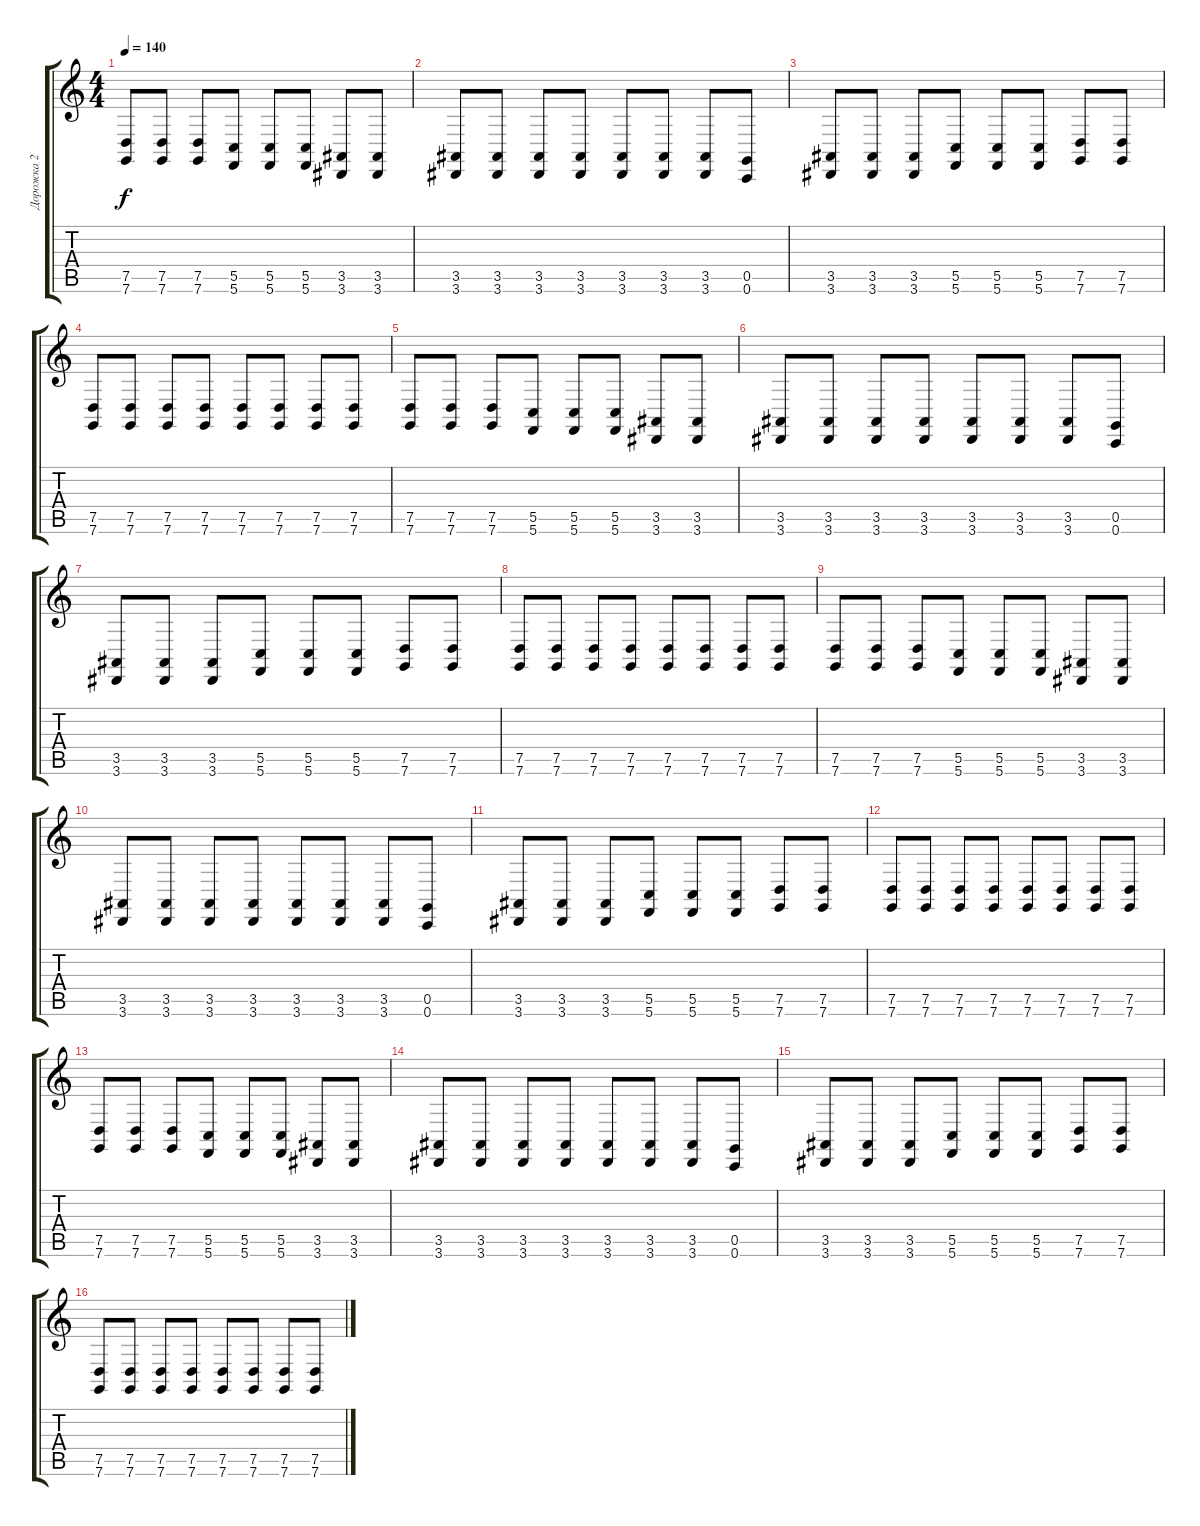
\track ("Дорожка 2" "Дорожка 2") {instrument lead2sawtooth}
\staff {score tabs}
\tuning (D4 A3 F3 C3 G2 C2) {hide}
\ts (4 4)
\tempo 140
\clef g2
\ks c
(7.5 7.6).8{dy f instrument distortionguitar} (7.5 7.6).8 (7.5 7.6).8 (5.5 5.6).8 (5.5 5.6).8 (5.5 5.6).8 (3.5 3.6).8 (3.5 3.6).8 |
(3.5 3.6).8 (3.5 3.6).8 (3.5 3.6).8 (3.5 3.6).8 (3.5 3.6).8 (3.5 3.6).8 (3.5 3.6).8 (0.5 0.6).8 |
(3.5 3.6).8 (3.5 3.6).8 (3.5 3.6).8 (5.5 5.6).8 (5.5 5.6).8 (5.5 5.6).8 (7.5 7.6).8 (7.5 7.6).8 |
(7.5 7.6).8 (7.5 7.6).8 (7.5 7.6).8 (7.5 7.6).8 (7.5 7.6).8 (7.5 7.6).8 (7.5 7.6).8 (7.5 7.6).8 |
(7.5 7.6).8 (7.5 7.6).8 (7.5 7.6).8 (5.5 5.6).8 (5.5 5.6).8 (5.5 5.6).8 (3.5 3.6).8 (3.5 3.6).8 |
(3.5 3.6).8 (3.5 3.6).8 (3.5 3.6).8 (3.5 3.6).8 (3.5 3.6).8 (3.5 3.6).8 (3.5 3.6).8 (0.5 0.6).8 |
(3.5 3.6).8 (3.5 3.6).8 (3.5 3.6).8 (5.5 5.6).8 (5.5 5.6).8 (5.5 5.6).8 (7.5 7.6).8 (7.5 7.6).8 |
(7.5 7.6).8 (7.5 7.6).8 (7.5 7.6).8 (7.5 7.6).8 (7.5 7.6).8 (7.5 7.6).8 (7.5 7.6).8 (7.5 7.6).8 |
(7.5 7.6).8 (7.5 7.6).8 (7.5 7.6).8 (5.5 5.6).8 (5.5 5.6).8 (5.5 5.6).8 (3.5 3.6).8 (3.5 3.6).8 |
(3.5 3.6).8 (3.5 3.6).8 (3.5 3.6).8 (3.5 3.6).8 (3.5 3.6).8 (3.5 3.6).8 (3.5 3.6).8 (0.5 0.6).8 |
(3.5 3.6).8 (3.5 3.6).8 (3.5 3.6).8 (5.5 5.6).8 (5.5 5.6).8 (5.5 5.6).8 (7.5 7.6).8 (7.5 7.6).8 |
(7.5 7.6).8 (7.5 7.6).8 (7.5 7.6).8 (7.5 7.6).8 (7.5 7.6).8 (7.5 7.6).8 (7.5 7.6).8 (7.5 7.6).8 |
(7.5 7.6).8 (7.5 7.6).8 (7.5 7.6).8 (5.5 5.6).8 (5.5 5.6).8 (5.5 5.6).8 (3.5 3.6).8 (3.5 3.6).8 |
(3.5 3.6).8 (3.5 3.6).8 (3.5 3.6).8 (3.5 3.6).8 (3.5 3.6).8 (3.5 3.6).8 (3.5 3.6).8 (0.5 0.6).8 |
(3.5 3.6).8 (3.5 3.6).8 (3.5 3.6).8 (5.5 5.6).8 (5.5 5.6).8 (5.5 5.6).8 (7.5 7.6).8 (7.5 7.6).8 |
(7.5 7.6).8 (7.5 7.6).8 (7.5 7.6).8 (7.5 7.6).8 (7.5 7.6).8 (7.5 7.6).8 (7.5 7.6).8 (7.5 7.6).8
